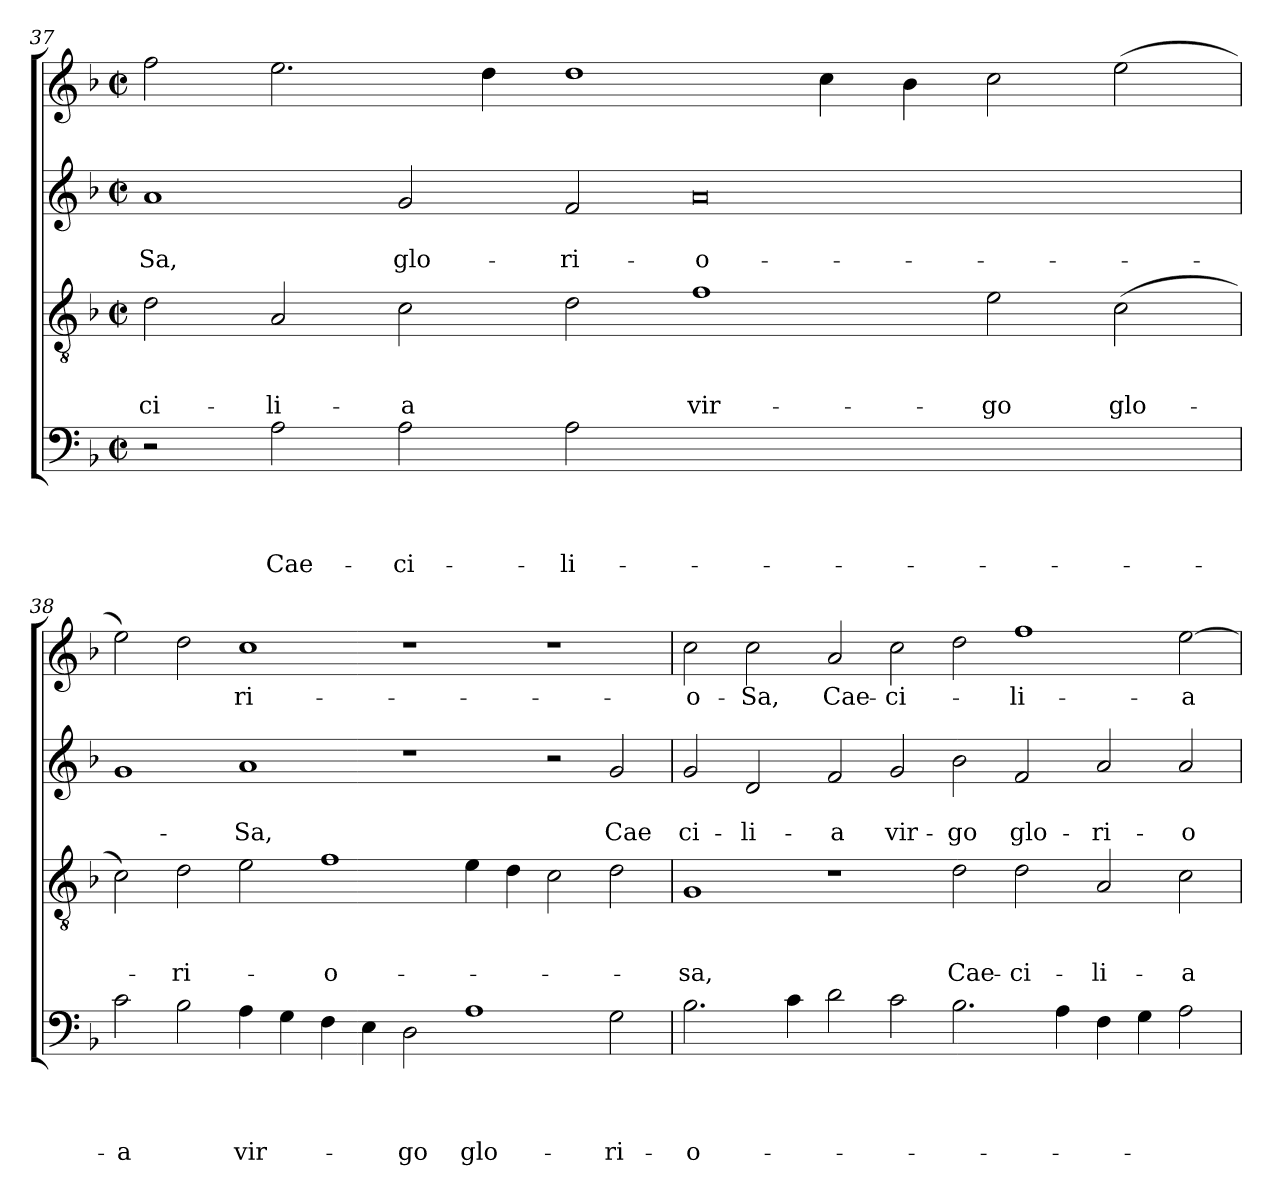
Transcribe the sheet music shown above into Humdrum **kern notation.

**kern	**text	**text	**text	**text	**kern	**text	**text	**text	**kern	**text	**text	**kern	**text
*part4	*part4	*part4	*part4	*part4	*part3	*part3	*part3	*part3	*part2	*part2	*part2	*part1	*part1
*staff4	*staff4	*staff4	*staff4	*staff4	*staff3	*staff3	*staff3	*staff3	*staff2	*staff2	*staff2	*staff1	*staff1
*clefF4	*	*	*	*	*clefGv2	*	*	*	*clefG2	*	*	*clefG2	*
*k[b-]	*	*	*	*	*k[b-]	*	*	*	*k[b-]	*	*	*k[b-]	*
*F:	*	*	*	*	*F:	*	*	*	*F:	*	*	*F:	*
*M2/2	*	*	*	*	*M2/2	*	*	*	*M2/2	*	*	*M2/2	*
*met(c|)	*	*	*	*	*met(c|)	*	*	*	*met(c|)	*	*	*met(c|)	*
=37	=37	=37	=37	=37	=37	=37	=37	=37	=37	=37	=37	=37	=37
!	!	!	!	!	!	!	!	!LO:LY:b	!	!	!LO:LY:b	!	!
2r	.	.	.	.	2d\	.	.	-ci-	1a	.	-Sa,	2ff\	.
!	!	!	!	!LO:LY:b	!	!	!	!LO:LY:b	!	!	!	!	!
2A\	.	.	.	Cae-	2A/	.	.	-li-	.	.	.	2.ee\	.
!	!	!	!	!LO:LY:b	!	!	!	!LO:LY:b	!	!	!LO:LY:b	!	!
2A\	.	.	.	-ci-	2c\	.	.	-a	2g/	.	glo-	.	.
.	.	.	.	.	.	.	.	.	.	.	.	4dd\	.
!	!	!	!	!LO:LY:b	!	!	!	!	!	!	!LO:LY:b	!	!
2A\	.	.	.	-li-	2d\	.	.	.	2f/	.	-ri-	1dd	.
!	!	!	!	!	!	!	!	!LO:LY:b	!	!	!LO:LY:b:rj	!	!
0ryy	.	.	.	.	1f	.	.	vir-	0a	.	-o-	.	.
.	.	.	.	.	.	.	.	.	.	.	.	4cc\	.
.	.	.	.	.	.	.	.	.	.	.	.	4b-\	.
!	!	!	!	!	!	!	!	!LO:LY:b	!	!	!	!	!
.	.	.	.	.	2e\	.	.	-go	.	.	.	2cc\	.
!	!	!	!	!	!	!	!	!LO:LY:b	!	!	!	!	!
.	.	.	.	.	(>2c\	.	.	glo-	.	.	.	(>2ee\	.
=38	=38	=38	=38	=38	=38	=38	=38	=38	=38	=38	=38	=38	=38
!	!	!	!	!LO:LY:b	!	!	!	!	!	!	!	!	!
2c\	.	.	.	-a	2c\)	.	.	.	1g	.	.	2ee\)	.
!	!	!	!	!	!	!	!	!LO:LY:b	!	!	!	!	!
2B-\	.	.	.	.	2d\	.	.	-ri-	.	.	.	2dd\	.
!	!	!	!	!LO:LY:b	!	!	!	!	!	!	!LO:LY:b	!	!LO:LY:b
4A\	.	.	.	vir-	2e\	.	.	.	1a	.	-Sa,	1cc	-ri-
4G\	.	.	.	.	.	.	.	.	.	.	.	.	.
!	!	!	!	!	!	!	!	!LO:LY:b	!	!	!	!	!
4F\	.	.	.	.	1f	.	.	-o-	.	.	.	.	.
4E\	.	.	.	.	.	.	.	.	.	.	.	.	.
!	!	!	!	!LO:LY:b	!	!	!	!	!	!	!	!	!
2D\	.	.	.	-go	.	.	.	.	1r	.	.	1r	.
!	!	!	!	!LO:LY:b	!	!	!	!	!	!	!	!	!
1A	.	.	.	glo-	4e\	.	.	.	.	.	.	.	.
.	.	.	.	.	4d\	.	.	.	.	.	.	.	.
.	.	.	.	.	2c\	.	.	.	2r	.	.	1r	.
!	!	!	!	!LO:LY:b	!	!	!	!	!	!	!LO:LY:b	!	!
2G\	.	.	.	-ri-	2d\	.	.	.	2g/	.	Cae	.	.
!!LO:PB:g=z
=39	=39	=39	=39	=39	=39	=39	=39	=39	=39	=39	=39	=39	=39
!	!	!	!	!LO:LY:b	!	!	!	!LO:LY:b	!	!	!LO:LY:b	!	!LO:LY:b
2.B-\	.	.	.	-o-	1G	.	.	-sa,	2g/	.	ci-	2cc\	-o-
!	!	!	!	!	!	!	!	!	!	!	!LO:LY:b	!	!LO:LY:b:rj
.	.	.	.	.	.	.	.	.	2d/	.	-li-	2cc\	-Sa,
4c\	.	.	.	.	.	.	.	.	.	.	.	.	.
!	!	!	!	!	!	!	!	!	!	!	!LO:LY:b	!	!LO:LY:b
2d\	.	.	.	.	1r	.	.	.	2f/	.	-a	2a/	Cae-
!	!	!	!	!	!	!	!	!	!	!	!LO:LY:b	!	!LO:LY:b
2c\	.	.	.	.	.	.	.	.	2g/	.	vir-	2cc\	-ci-
!	!	!	!	!	!	!	!	!LO:LY:b	!	!	!LO:LY:b:rj	!	!
2.B-\	.	.	.	.	2d\	.	.	Cae-	2b-\	.	-go	2dd\	.
!	!	!	!	!	!	!	!	!LO:LY:b:rj	!	!	!LO:LY:b	!	!LO:LY:b
.	.	.	.	.	2d\	.	.	-ci-	2f/	.	glo-	1ff	-li-
4A\	.	.	.	.	.	.	.	.	.	.	.	.	.
!	!	!	!	!	!	!	!	!LO:LY:b	!	!	!LO:LY:b	!	!
4F\	.	.	.	.	2A/	.	.	-li-	2a/	.	-ri-	.	.
4G\	.	.	.	.	.	.	.	.	.	.	.	.	.
!	!	!	!	!	!	!	!	!LO:LY:b	!	!	!LO:LY:b	!	!LO:LY:b
2A\	.	.	.	.	2c\	.	.	-a	2a/	.	-o-	[>2ee\	-a
=	=	=	=	=	=	=	=	=	=	=	=	=	=
*-	*-	*-	*-	*-	*-	*-	*-	*-	*-	*-	*-	*-	*-
